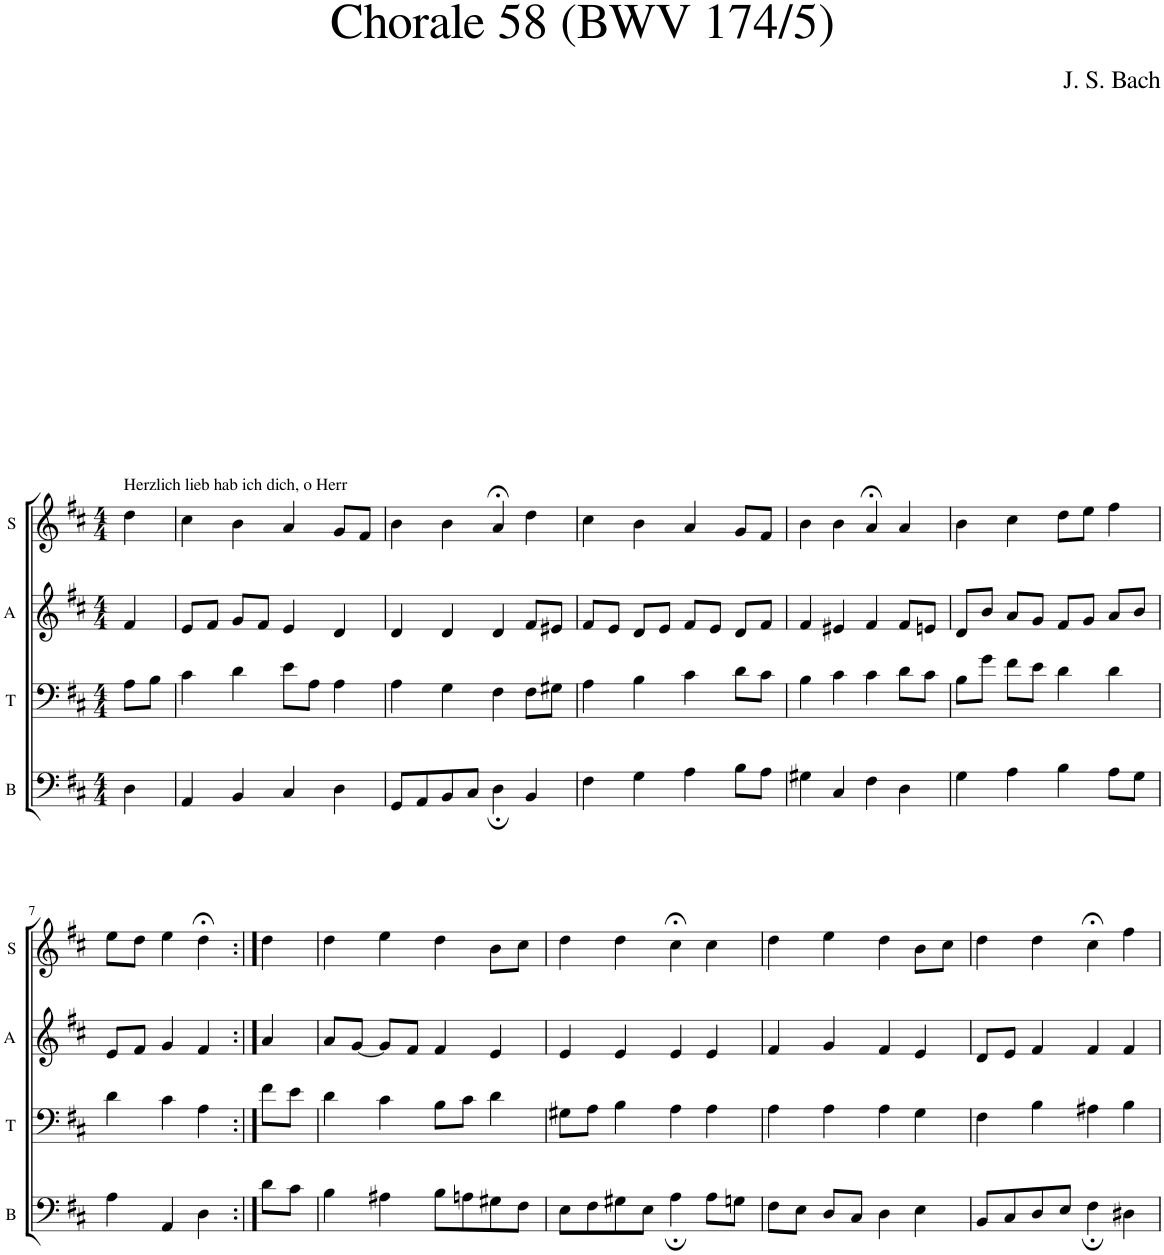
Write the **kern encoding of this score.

**kern	**kern	**kern	**kern
*part4	*part3	*part2	*part1
*staff4	*staff3	*staff2	*staff1
*I"B	*I"T	*I"A	*I"S
*I'B	*I'T	*I'A	*I'S
*clefF4	*clefF4	*clefG2	*clefG2
*k[f#c#]	*k[f#c#]	*k[f#c#]	*k[f#c#]
*M4/4	*M4/4	*M4/4	*M4/4
=1	=1	=1	=1
!	!	!	!LO:TX:a:t=Herzlich lieb hab ich dich, o Herr
4D\	8A\L	4f#/	4dd\
.	8B\J	.	.
=2	=2	=2	=2
4AA/	4c#\	8e/L	4cc#\
.	.	8f#/J	.
4BB/	4d\	8g/L	4b\
.	.	8f#/J	.
4C#/	8e\L	4e/	4a/
.	8A\J	.	.
4D\	4A\	4d/	8g/L
.	.	.	8f#/J
=3	=3	=3	=3
8GG/L	4A\	4d/	4b\
8AA/	.	.	.
8BB/	4G\	4d/	4b\
8C#/J	.	.	.
4D;\	4F#\	4d/	4a;</
4BB/	8F#\L	8f#/L	4dd\
.	8G#X\J	8e#X/J	.
=4	=4	=4	=4
4F#\	4A\	8f#/L	4cc#\
.	.	8e/J	.
4G\	4B\	8d/L	4b\
.	.	8e/J	.
4A\	4c#\	8f#/L	4a/
.	.	8e/J	.
8B\L	8d\L	8d/L	8g/L
8A\J	8c#\J	8f#/J	8f#/J
=5	=5	=5	=5
4G#X\	4B\	4f#/	4b\
4C#/	4c#\	4e#X/	4b\
4F#\	4c#\	4f#/	4a;</
4D\	8d\L	8f#/L	4a/
.	8c#\J	8en/J	.
=6	=6	=6	=6
4G\	8B\L	8d/L	4b\
.	8g\J	8b/J	.
4A\	8f#\L	8a/L	4cc#\
.	8e\J	8g/J	.
4B\	4d\	8f#/L	8dd\L
.	.	8g/J	8ee\J
8A\L	4d\	8a/L	4ff#\
8G\J	.	8b/J	.
!!LO:LB:g=z
=7	=7	=7	=7
4A\	4d\	8e/L	8ee\L
.	.	8f#/J	8dd\J
4AA/	4c#\	4g/	4ee\
4D\	4A\	4f#/	4dd;<\
=8:|!	=8:|!	=8:|!	=8:|!
8d\L	8f#\L	4a/	4dd\
8c#\J	8e\J	.	.
=9	=9	=9	=9
4B\	4d\	8a/L	4dd\
.	.	[8g/J	.
4A#X\	4c#\	8g/L]	4ee\
.	.	8f#/J	.
8B\L	8B\L	4f#/	4dd\
8An\	8c#\J	.	.
8G#X\	4d\	4e/	8b\L
8F#\J	.	.	8cc#\J
=10	=10	=10	=10
8E\L	8G#X\L	4e/	4dd\
8F#\	8A\J	.	.
8G#X\	4B\	4e/	4dd\
8E\J	.	.	.
4A;\	4A\	4e/	4cc#;<\
8A\L	4A\	4e/	4cc#\
8Gn\J	.	.	.
=11	=11	=11	=11
8F#\L	4A\	4f#/	4dd\
8E\J	.	.	.
8D/L	4A\	4g/	4ee\
8C#/J	.	.	.
4D\	4A\	4f#/	4dd\
4E\	4G\	4e/	8b\L
.	.	.	8cc#\J
=12	=12	=12	=12
8BB/L	4F#\	8d/L	4dd\
8C#/	.	8e/J	.
8D/	4B\	4f#/	4dd\
8E/J	.	.	.
4F#;\	4A#X\	4f#/	4cc#;<\
4D#X\	4B\	4f#/	4ff#\
=	=	=	=
*-	*-	*-	*-
